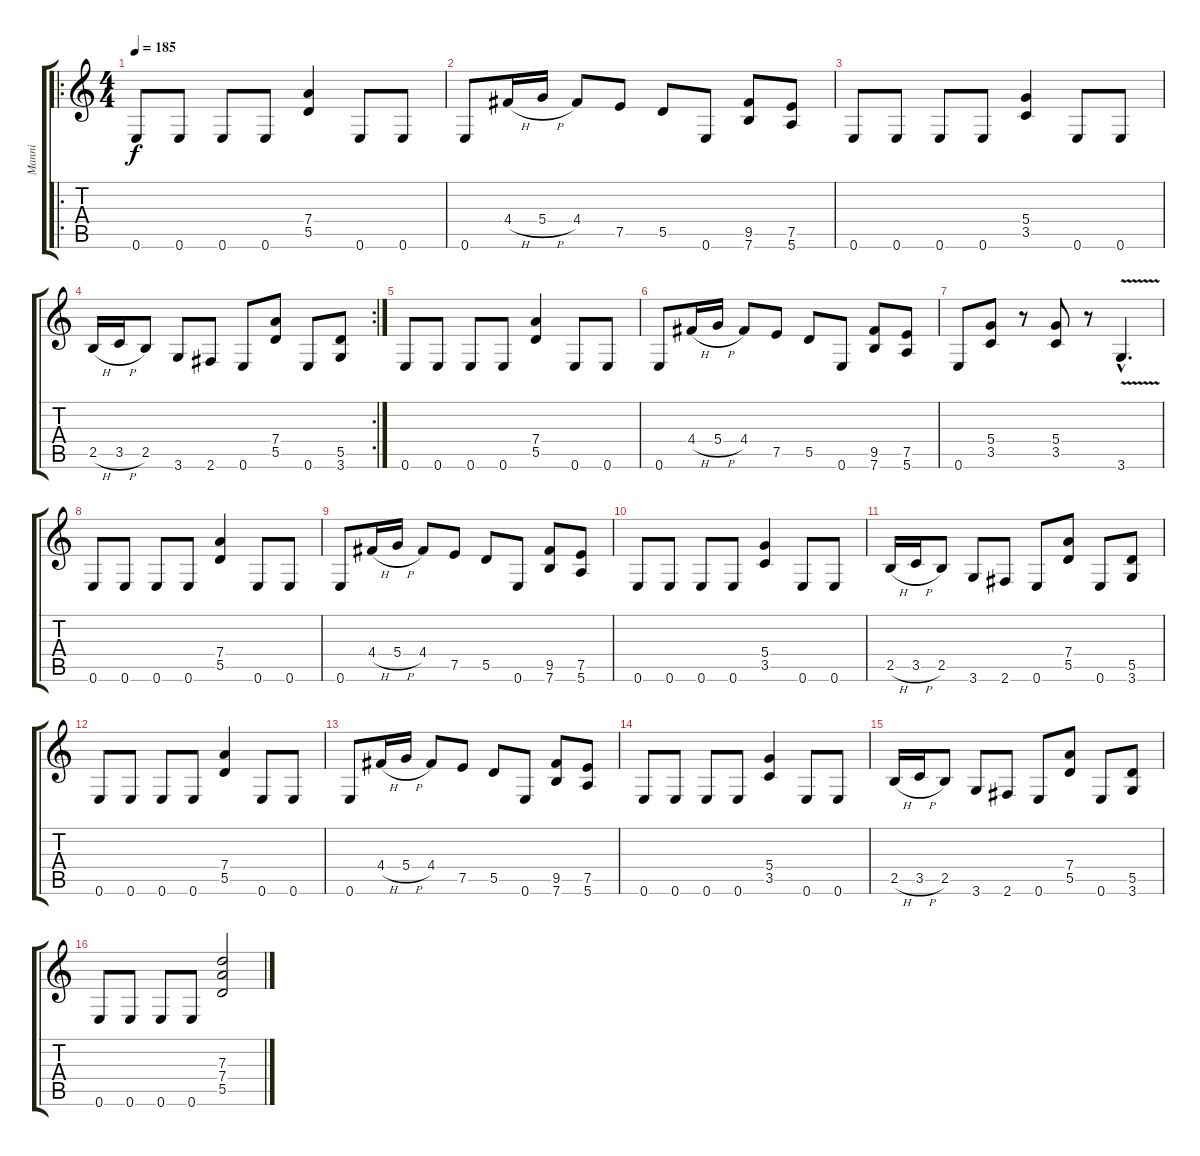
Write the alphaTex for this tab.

\track ("Manni" "Manni") {instrument distortionguitar}
\staff {score tabs}
\tuning (E4 B3 G3 D3 A2 E2) {hide}
\ro
\ts (4 4)
\tempo 185
\clef g2
\ks c
0.6.8{dy f instrument distortionguitar} 0.6.8 0.6.8 0.6.8 (7.4 5.5).4 0.6.8 0.6.8 |
0.6.8 4.4{h}.16 5.4{h}.16 4.4.8 7.5.8 5.5.8 0.6.8 (9.5 7.6).8 (7.5 5.6).8 |
0.6.8 0.6.8 0.6.8 0.6.8 (5.4 3.5).4 0.6.8 0.6.8 |
\rc 2
2.5{h}.16 3.5{h}.16 2.5.8 3.6.8 2.6.8 0.6.8 (7.4 5.5).8 0.6.8 (5.5 3.6).8 |
0.6.8 0.6.8 0.6.8 0.6.8 (7.4 5.5).4 0.6.8 0.6.8 |
0.6.8 4.4{h}.16 5.4{h}.16 4.4.8 7.5.8 5.5.8 0.6.8 (9.5 7.6).8 (7.5 5.6).8 |
0.6.8 (5.4 3.5).8 r.8 (5.4 3.5).8 r.8 3.6{v hac}.4{d} |
0.6.8 0.6.8 0.6.8 0.6.8 (7.4 5.5).4 0.6.8 0.6.8 |
0.6.8 4.4{h}.16 5.4{h}.16 4.4.8 7.5.8 5.5.8 0.6.8 (9.5 7.6).8 (7.5 5.6).8 |
0.6.8 0.6.8 0.6.8 0.6.8 (5.4 3.5).4 0.6.8 0.6.8 |
2.5{h}.16 3.5{h}.16 2.5.8 3.6.8 2.6.8 0.6.8 (7.4 5.5).8 0.6.8 (5.5 3.6).8 |
0.6.8 0.6.8 0.6.8 0.6.8 (7.4 5.5).4 0.6.8 0.6.8 |
0.6.8 4.4{h}.16 5.4{h}.16 4.4.8 7.5.8 5.5.8 0.6.8 (9.5 7.6).8 (7.5 5.6).8 |
0.6.8 0.6.8 0.6.8 0.6.8 (5.4 3.5).4 0.6.8 0.6.8 |
2.5{h}.16 3.5{h}.16 2.5.8 3.6.8 2.6.8 0.6.8 (7.4 5.5).8 0.6.8 (5.5 3.6).8 |
0.6.8 0.6.8 0.6.8 0.6.8 (7.3 7.4 5.5).2
